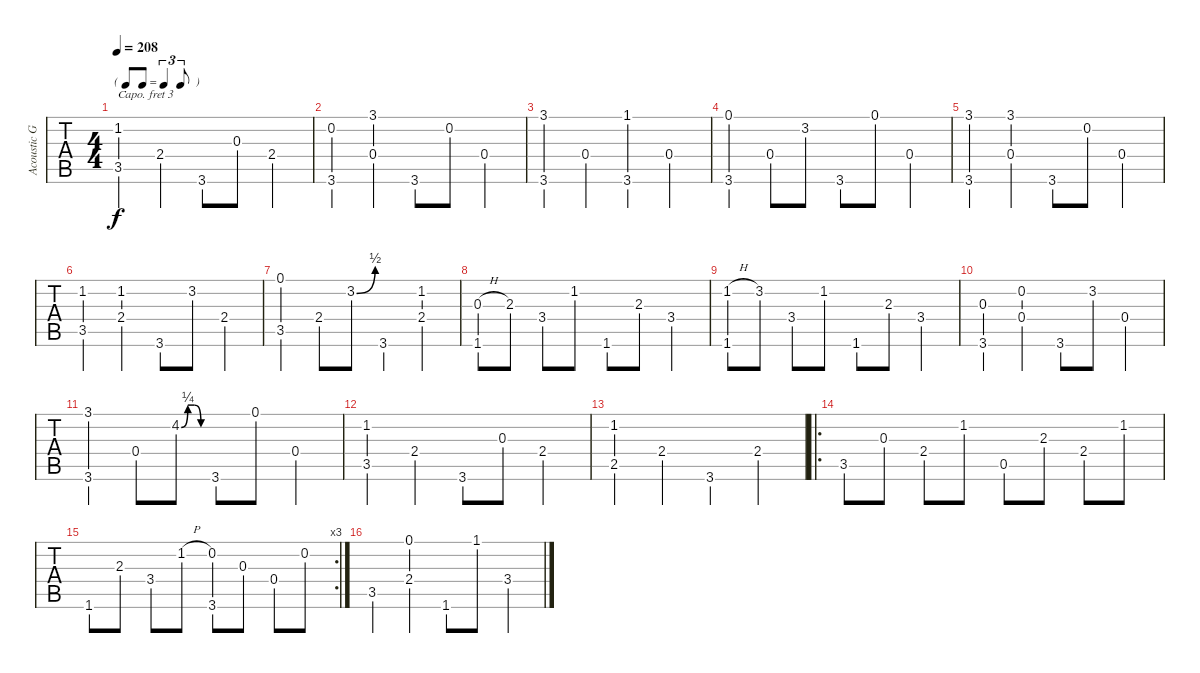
\track ("Acoustic Guitar" "Acoustic G") {instrument acousticguitarnylon}
\staff {tabs}
\capo 3
\tuning (E4 B3 G3 D3 A2 E2) {hide}
\ts (4 4)
\tf triplet8th
\tempo 208
\clef g2
\ks c
(1.2 3.5).4{dy f} 2.4.4 3.6.8 0.3.8 2.4.4 |
(0.2 3.6).4 (3.1 0.4).4 3.6.8 0.2.8 0.4.4 |
(3.1 3.6).4 0.4.4 (1.1 3.6).4 0.4.4 |
(0.1 3.6).4 0.4.8 3.2.8 3.6.8 0.1.8 0.4.4 |
(3.1 3.6).4 (3.1 0.4).4 3.6.8 0.2.8 0.4.4 |
(1.2 3.5).4 (1.2 2.4).4 3.6.8 3.2.8 2.4.4 |
(0.1 3.5).4 2.4.8 3.2{be (bend 0 0 60 2)}.8 3.6.4 (1.2 2.4).4 |
(0.3{h} 1.6).8 2.3.8 3.4.8 1.2.8 1.6.8 2.3.8 3.4.4 |
(1.2{h} 1.6).8 3.2.8 3.4.8 1.2.8 1.6.8 2.3.8 3.4.4 |
(0.3 3.6).4 (0.2 0.4).4 3.6.8 3.2.8 0.4.4 |
(3.1 3.6).4 0.4.8 4.2{be (custom 0 0 15 1 30 1 45 0 60 0)}.8 3.6.8 0.1.8 0.4.4 |
(1.2 3.5).4 2.4.4 3.6.8 0.3.8 2.4.4 |
(1.2 2.5).4 2.4.4 3.6.4 2.4.4 |
\ro
3.5.8 0.3.8 2.4.8 1.2.8 0.5.8 2.3.8 2.4.8 1.2.8 |
\rc 3
1.6.8 2.3.8 3.4.8 1.2{h}.8 (0.2 3.6).8 0.3.8 0.4.8 0.2.8 |
3.5.4 (0.1 2.4).4 1.6.8 1.1.8 3.4.4
